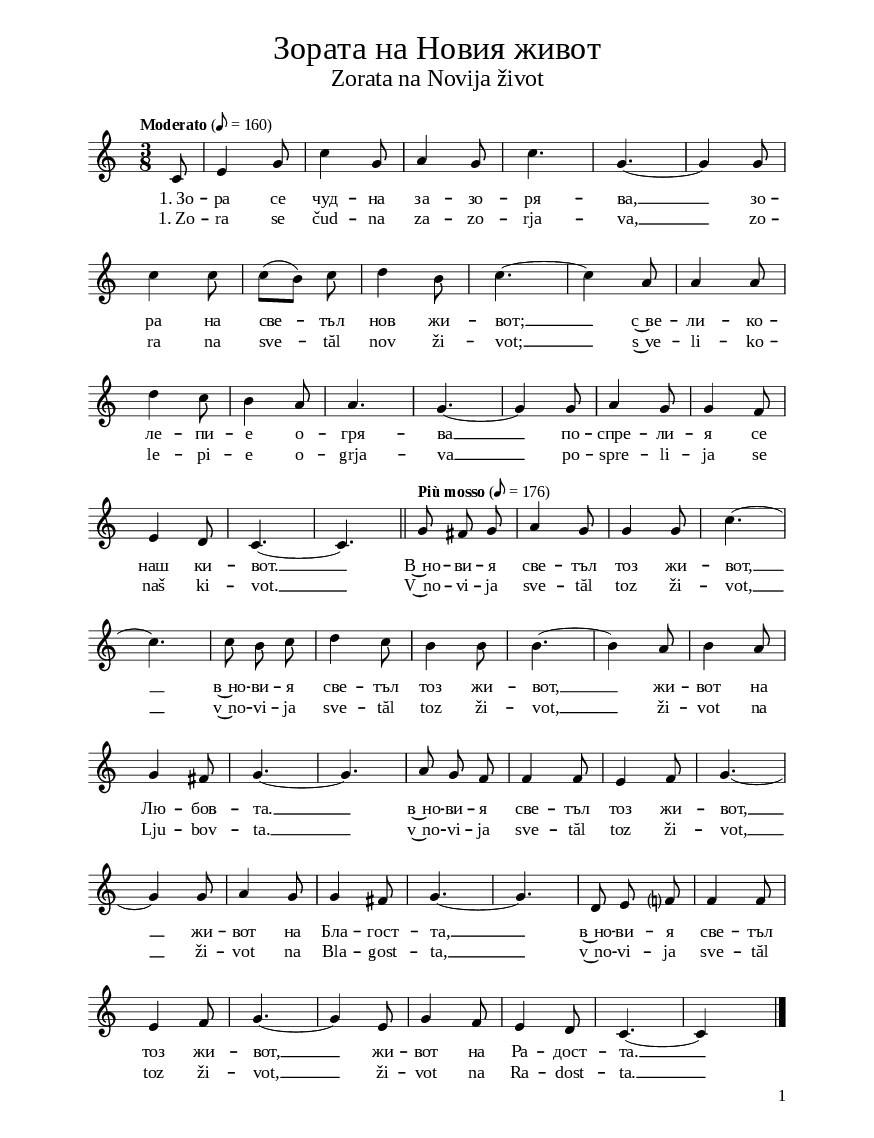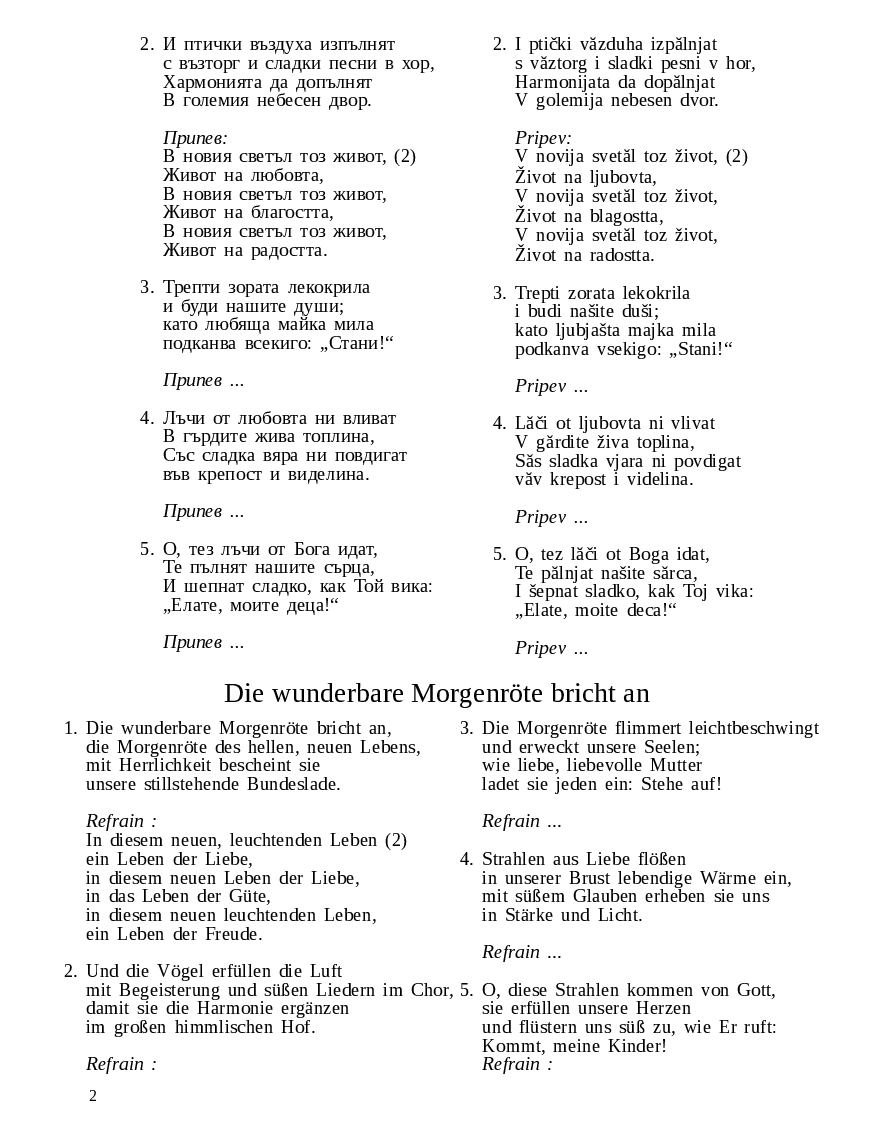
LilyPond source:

\version "2.24.1"

% include paper part and global functions
\include "include/globals.ily"

\bookpart {
  \label #'ref016
  \tocItem \markup "Зората на Новия живот – Zorata na Novija život"
  \include "include/bookpart-paper.ily"
  \score {
    \include "include/score-layout.ily"

    \new Voice \absolute  {
      \clef treble
      \key c \major
      \time 3/8
      \tempoFunc "Moderato" 8 "160"
      \partial 8
      \autoBeamOff
      c'8 |e'4 g'8|c''4 g'8 |a'4 g'8 |c''4.| g'4. ~ |  g'4 g'8 |\break
      c''4 c''8| \once \autoBeamOn c''8 ([  b'8  ])  \noBeam  c''8 |d''4 b'8  |c''4. ~ | c''4  a'8| a'4 a'8| \break
      d''4  c''8| b'4 a'8| a'4. | g'4. ~ | g'4  g'8 | a'4 g'8 | g'4 f'8 | \break
      e'4 d'8| c'4. ~ | c'4.  | \bar "||"
      \tempoFunc "Più mosso" 8 "176"
      g'8  fis'8 g'8 | a'4 g'8 | g'4 g'8 | c''4. ~ | \break
      c''4.  | c''8 b'8 c''8| d''4 c''8 | b'4  b'8 | b'4. ~ | b'4   a'8| b'4 a'8 | \break
      g'4 fis'8 | g'4. ~ | g'4.  | a'8 g'8 f'8 | f'4 f'8 | e'4 f'8 | g'4. ~ | \break
      g'4  g'8 | a'4 g'8 | g'4 fis'8 | g'4. ~ | g'4. | d'8 e'8 f'?8| f'4 f'8 | \break
      e'4 f'8 | g'4. ~ |g'4  e'8 | g'4 f'8 | e'4 d'8 | c'4. ~ | c' 4 s8 | \bar "|."
    }

    \addlyrics {
      "1. Зо" -- ра се чуд -- на за -- зо -- ря -- ва, __ зо --
      ра на све -- тъл нов жи -- вот; __ с~ве -- ли -- ко --
      ле -- пи -- е о -- гря -- ва __  по -- спре -- ли -- я се
      наш ки -- вот. __  В~но -- ви -- я све -- тъл тоз жи -- вот, __
      в~но -- ви -- я све -- тъл тоз жи -- вот, __  жи -- вот на
      Лю -- бов -- та. __   в~но -- ви -- я све -- тъл тоз жи -- вот, __
      жи -- вот на Бла -- гост -- та, __  в~но -- ви -- я све -- тъл
      тоз жи -- вот, __  жи -- вот на Ра -- дост -- та. __ 
    }

   \addlyrics {
      "1. Zo" -- ra se čud -- na za -- zo -- rja -- va, __ zo --
      ra na sve -- tăl nov ži -- vot; __ s~ve -- li -- ko --
      le -- pi -- e o -- grja -- va __  po -- spre -- li -- ja se
      naš ki -- vot. __ V~no -- vi -- ja sve -- tăl toz ži -- vot, __
      v~no -- vi -- ja sve -- tăl toz ži -- vot, __ ži -- vot na
      Lju -- bov -- ta.  __  v~no -- vi -- ja sve -- tăl toz ži -- vot, __
      ži -- vot na Bla -- gost -- ta, __ v~no -- vi -- ja sve -- tăl
      toz ži -- vot, __  ži -- vot na Ra -- dost -- ta. __ 
    }

    \header {
      title = \titleFunc "Зората на Новия живот" "Zorata na Novija život"
    }

    \midi{}
  } % score

  \pageBreak

  \markup \fontsize #+1.7 {
    \hspace #5
    \override #'(baseline-skip . 1.8)
    \column {
      \line { 2. И птички въздуха изпълнят }
      \line {   "   " с възторг и сладки песни в хор, }
      \line {   "   " Хармонията да допълнят }
      \line {   "   " В големия небесен двор.}

      \line { " " }
      \line { "   " \italic {Припев: } }
      \line {  "   " В новия светъл тоз живот, (2) }
      \line { "   " Живот на любовта, }
      \line {  "   " В новия светъл тоз живот,}
      \line { "   " Живот на благостта, }
      \line { "   "  В новия светъл тоз живот,}
      \line {  "   " Живот на радостта.}
      \line { " " }

      \line { 3. Трепти зората лекокрила  }
      \line {   "   " и буди нашите души; }
      \line {   "   " като любяща майка мила}
      \line {   "   " подканва всекиго: „Стани!“}

      \line { " " }
      \line { "   " \italic {Припев ...} }
      \line { " " }

      \line { 4. Лъчи от любовта ни вливат }
      \line {   "   " В гърдите жива топлина, }
      \line {   "   " Със сладка вяра ни повдигат }
      \line {   "   " във крепост и виделина. }

      \line { " " }
      \line { "   " \italic {Припев ...} }
      \line { " " }

      \line { 5.  О, тез лъчи от Бога идат, }
      \line {   "   " Те пълнят нашите сърца, }
      \line {   "   " И шепнат сладко, как Той вика: }
      \line {   "   " „Елате, моите деца!“ }
      \line { " " }
      \line { "   " \italic {Припев ...} }
      \line { " " }
    }

    \hspace #5
    \override #'(baseline-skip . 1.8)
        \column {
      \line { 2. I ptički văzduha izpălnjat }
      \line {   "   " s văztorg i sladki pesni v hor, }
      \line {   "   " Harmonijata da dopălnjat }
      \line {   "   " V golemija nebesen dvor.}

      \line { " " }
      \line { "   " \italic {Pripev: } }
      \line {  "   " V novija svetăl toz život, (2) }
      \line { "   " Život na ljubovta, }
      \line {  "   " V novija svetăl toz život,}
      \line { "   " Život na blagostta, }
      \line { "   "  V novija svetăl toz život,}
      \line {  "   " Život na radostta.}
      \line { " " }

      \line { 3. Trepti zorata lekokrila  }
      \line {   "   " i budi našite duši; }
      \line {   "   " kato ljubjašta majka mila}
      \line {   "   " podkanva vsekigo: „Stani!“}

      \line { " " }
      \line { "   " \italic {Pripev ...} }
      \line { " " }

      \line { 4. Lăči ot ljubovta ni vlivat }
      \line {   "   " V gărdite živa toplina, }
      \line {   "   " Săs sladka vjara ni povdigat }
      \line {   "   " văv krepost i videlina. }

      \line { " " }
      \line { "   " \italic {Pripev ...} }
      \line { " " }

      \line { 5.  O, tez lăči ot Boga idat, }
      \line {   "   " Te pălnjat našite sărca, }
      \line {   "   " I šepnat sladko, kak Toj vika: }
      \line {   "   " „Elate, moite deca!“ }
      \line { " " }
      \line { "   " \italic {Pripev ...} }
      \line { " " }
    } %column
  } % markup

  \markup \empty-one

  % include foreign translation(s) of the song
  \version "2.24.0"

\markup \fill-line { \fontsize #deTitleFontSize "Die wunderbare Morgenröte bricht an" }
\markup \null
\markup \fontsize #+1.7 {

  \hspace #-3
  \vspace #0.5
  \override #'(baseline-skip . 1.8)

  \column {
    \line { 1. Die wunderbare Morgenröte bricht an, }
    \line {   "   " die Morgenröte des hellen, neuen Lebens, }
    \line {   "   " mit Herrlichkeit bescheint sie}
    \line {   "   " unsere stillstehende Bundeslade.}
    \line { " " }
      \line { "   " \italic { Refrain :}  }
    \line {    "   "In diesem neuen, leuchtenden Leben (2) }
    \line {   "   "ein Leben der Liebe, }
    \line {   "   " in diesem neuen Leben der Liebe, }
    \line {   "   " in das Leben der Güte, }
    \line {   "   "in diesem neuen leuchtenden Leben, }
    \line {   "   "ein Leben der Freude.}

      \line { " " }
      \line { 2. Und die Vögel erfüllen die Luft }
      \line {   "   "mit Begeisterung und süßen Liedern im Chor, }
      \line {   "   " damit sie die Harmonie ergänzen }
      \line {   "   " im großen himmlischen Hof. }
      \line { " " }

      \line { "   " \italic { Refrain :}  }
   
    }
     \override #'(baseline-skip . 1.8)

    \column {
      
      \line { 3. Die Morgenröte flimmert leichtbeschwingt }
      \line {   "   " und erweckt unsere Seelen; }
      \line {   "   " wie liebe, liebevolle Mutter }
      \line {   "   " ladet sie jeden ein: Stehe auf! }

      \line { " " }
      \line { "   " \italic { Refrain } ... }
       \line { " " }
      
      \line { 4. Strahlen aus Liebe flößen }
      \line {   "   " in unserer Brust lebendige Wärme ein, }
      \line {   "   " mit süßem Glauben erheben sie uns }
      \line {   "   " in Stärke und Licht.}

      \line { " " }
      \line { "   " \italic { Refrain } ... }

      \line { " " }
      \line { 5. O, diese Strahlen kommen von Gott, }
      \line {   "   " sie erfüllen unsere Herzen }
      \line {   "   " und flüstern uns süß zu, wie Er ruft: }
      \line {   "   " Kommt, meine Kinder!}
       \line { "   " \italic { Refrain :}  }

    }
}


} % bookpart
